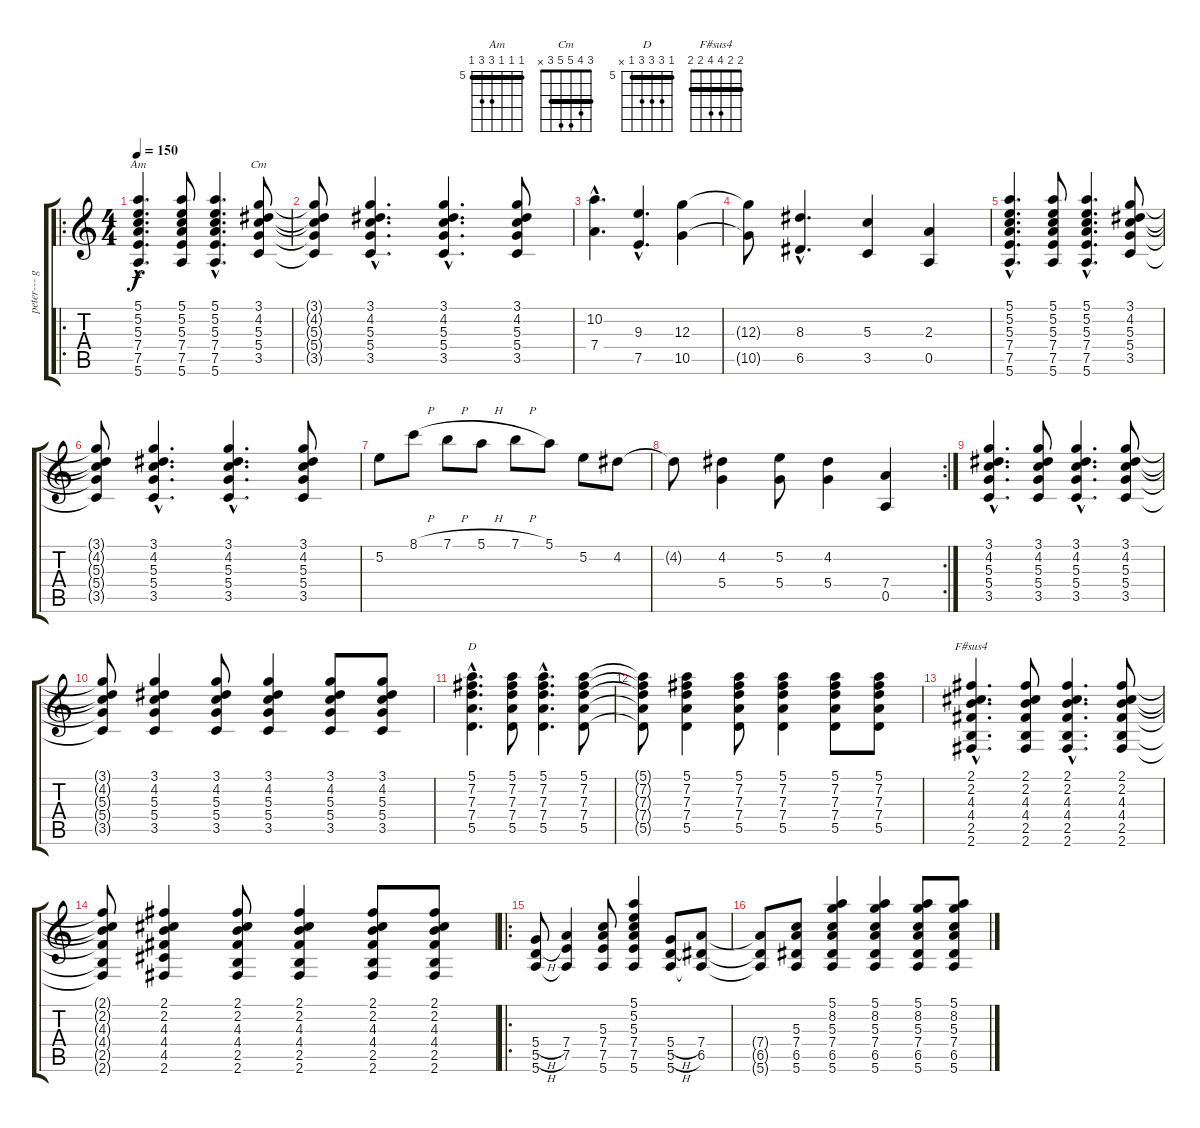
\track ("peter--- guitar 2" "peter--- g") {instrument acousticguitarnylon}
\staff {score tabs}
\tuning (E4 B3 G3 D3 A2 E2) {hide}
\chord ("Am" 5 5 5 7 7 5) {firstfret 5 barre 5}
\chord ("Cm" 3 4 5 5 3 x) {barre 3}
\chord ("D" 5 7 7 7 5 x) {firstfret 5 barre 5}
\chord ("F#sus4" 2 2 4 4 2 2) {barre 2}
\ro
\ts (4 4)
\tempo 150
\clef g2
\ks c
(5.1{hac} 5.2{hac} 5.3{hac} 7.4{hac} 7.5{hac} 5.6{hac}).4{d ch "Am" dy f} (5.1 5.2 5.3 7.4 7.5 5.6).8 (5.1{hac} 5.2{hac} 5.3{hac} 7.4{hac} 7.5{hac} 5.6{hac}).4{d} (3.1 4.2 5.3 5.4 3.5).8{ch "Cm"} |
(3.1{t} 4.2{t} 5.3{t} 5.4{t} 3.5{t}).8 (3.1{hac} 4.2{hac} 5.3{hac} 5.4{hac} 3.5{hac}).4{d} (3.1{hac} 4.2{hac} 5.3{hac} 5.4{hac} 3.5{hac}).4{d} (3.1 4.2 5.3 5.4 3.5).8 |
(10.2{hac} 7.4{hac}).4{d} (9.3{hac} 7.5{hac}).4{d} (12.3 10.5).4 |
(12.3{t} 10.5{t}).8 (8.3{hac} 6.5{hac}).4{d} (5.3 3.5).4 (2.3 0.5).4 |
(5.1{hac} 5.2{hac} 5.3{hac} 7.4{hac} 7.5{hac} 5.6{hac}).4{d} (5.1 5.2 5.3 7.4 7.5 5.6).8 (5.1{hac} 5.2{hac} 5.3{hac} 7.4{hac} 7.5{hac} 5.6{hac}).4{d} (3.1 4.2 5.3 5.4 3.5).8 |
(3.1{t} 4.2{t} 5.3{t} 5.4{t} 3.5{t}).8 (3.1{hac} 4.2{hac} 5.3{hac} 5.4{hac} 3.5{hac}).4{d} (3.1{hac} 4.2{hac} 5.3{hac} 5.4{hac} 3.5{hac}).4{d} (3.1 4.2 5.3 5.4 3.5).8 |
5.2.8 8.1{h}.8 7.1{h}.8 5.1{h}.8 7.1{h}.8 5.1.8 5.2.8 4.2.8 |
\rc 2
4.2{t}.8 (4.2 5.4).4 (5.2 5.4).8 (4.2 5.4).4 (7.4 0.5).4 |
(3.1{hac} 4.2{hac} 5.3{hac} 5.4{hac} 3.5{hac}).4{d} (3.1 4.2 5.3 5.4 3.5).8 (3.1{hac} 4.2{hac} 5.3{hac} 5.4{hac} 3.5{hac}).4{d} (3.1 4.2 5.3 5.4 3.5).8 |
(3.1{t} 4.2{t} 5.3{t} 5.4{t} 3.5{t}).8 (3.1 4.2 5.3 5.4 3.5).4 (3.1 4.2 5.3 5.4 3.5).8 (3.1 4.2 5.3 5.4 3.5).4 (3.1 4.2 5.3 5.4 3.5).8 (3.1 4.2 5.3 5.4 3.5).8 |
(5.1{hac} 7.2{hac} 7.3{hac} 7.4{hac} 5.5{hac}).4{d ch "D"} (5.1 7.2 7.3 7.4 5.5).8 (5.1{hac} 7.2{hac} 7.3{hac} 7.4{hac} 5.5{hac}).4{d} (5.1 7.2 7.3 7.4 5.5).8 |
(5.1{t} 7.2{t} 7.3{t} 7.4{t} 5.5{t}).8 (5.1 7.2 7.3 7.4 5.5).4 (5.1 7.2 7.3 7.4 5.5).8 (5.1 7.2 7.3 7.4 5.5).4 (5.1 7.2 7.3 7.4 5.5).8 (5.1 7.2 7.3 7.4 5.5).8 |
(2.1{hac} 2.2{hac} 4.3{hac} 4.4{hac} 2.5{hac} 2.6{hac}).4{d ch "F#sus4"} (2.1 2.2 4.3 4.4 2.5 2.6).8 (2.1{hac} 2.2{hac} 4.3{hac} 4.4{hac} 2.5{hac} 2.6{hac}).4{d} (2.1 2.2 4.3 4.4 2.5 2.6).8 |
(2.1{t} 2.2{t} 4.3{t} 4.4{t} 2.5{t} 2.6{t}).8 (2.1 2.2 4.3 4.4 4.5 2.6).4 (2.1 2.2 4.3 4.4 2.5 2.6).8 (2.1 2.2 4.3 4.4 2.5 2.6).4 (2.1 2.2 4.3 4.4 2.5 2.6).8 (2.1 2.2 4.3 4.4 2.5 2.6).8 |
\ro
(5.4{h} 5.5{h} 5.6).8 (7.4 7.5 5.6{t}).4 (5.3 7.4 7.5 5.6).8 (5.1 5.2 5.3 7.4 7.5 5.6).4 (5.4{h} 5.5{h} 5.6).8 (7.4 6.5 5.6{t}).8 |
(7.4{t} 6.5{t} 5.6{t}).8 (5.3 7.4 6.5 5.6).8 (5.1 8.2 5.3 7.4 6.5 5.6).4 (5.1 8.2 5.3 7.4 6.5 5.6).4 (5.1 8.2 5.3 7.4 6.5 5.6).8 (5.1 8.2 5.3 7.4 6.5 5.6).8
